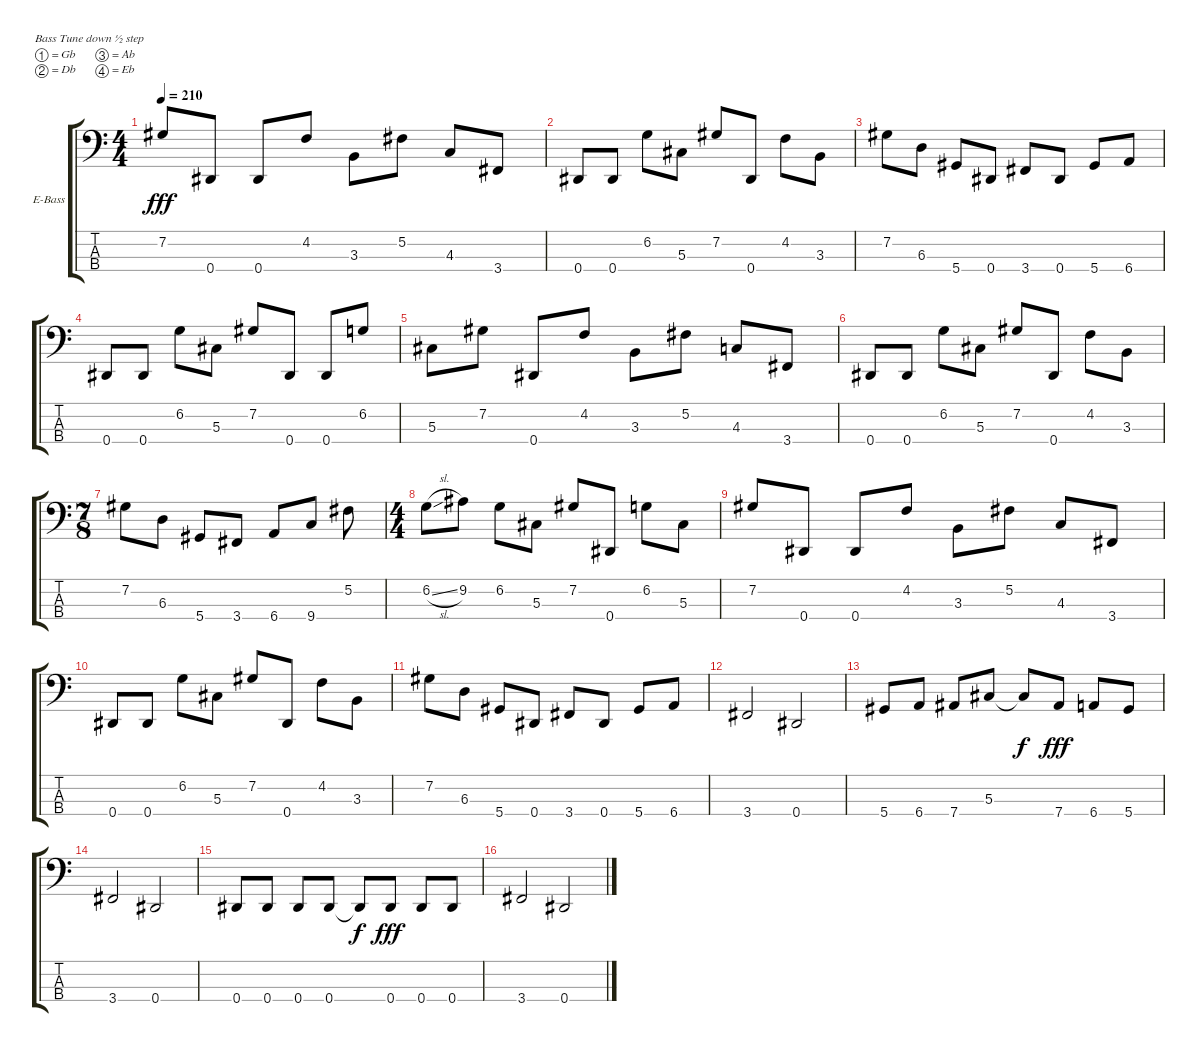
\bracketExtendMode groupsimilarinstruments
\firstSystemTrackNameOrientation horizontal
\otherSystemsTrackNameOrientation horizontal
\track ("Arif Mirabdolbaghi" "E-Bass") {instrument electricbassfinger}
\staff {score tabs}
\tuning (Gb2 Db2 Ab1 Eb1)
\ts (4 4)
\tempo 210
\clef f4
\ks c
7.2.8{dy fff} 0.4.8 0.4.8 4.2.8 3.3.8 5.2.8 4.3.8 3.4.8 |
0.4.8 0.4.8 6.2.8 5.3.8 7.2.8 0.4.8 4.2.8 3.3.8 |
7.2.8 6.3.8 5.4.8 0.4.8 3.4.8 0.4.8 5.4.8 6.4.8 |
0.4.8 0.4.8 6.2.8 5.3.8 7.2.8 0.4.8 0.4.8 6.2.8 |
5.3.8 7.2.8 0.4.8 4.2.8 3.3.8 5.2.8 4.3.8 3.4.8 |
0.4.8 0.4.8 6.2.8 5.3.8 7.2.8 0.4.8 4.2.8 3.3.8 |
\ts (7 8)
\beaming (8 2 2 2 2)
7.2.8 6.3.8 5.4.8 3.4.8 6.4.8 9.4.8 5.2.8 |
\ts (4 4)
\beaming (8 2 2 2 2)
6.2{sl}.8 9.2.8 6.2.8 5.3.8 7.2.8 0.4.8 6.2.8 5.3.8 |
7.2.8 0.4.8 0.4.8 4.2.8 3.3.8 5.2.8 4.3.8 3.4.8 |
0.4.8 0.4.8 6.2.8 5.3.8 7.2.8 0.4.8 4.2.8 3.3.8 |
7.2.8 6.3.8 5.4.8 0.4.8 3.4.8 0.4.8 5.4.8 6.4.8 |
3.4.2 0.4.2 |
5.4.8 6.4.8 7.4.8 5.3.8 5.3{t}.8{dy f} 7.4.8{dy fff} 6.4.8 5.4.8 |
3.4.2 0.4.2 |
0.4.8 0.4.8 0.4.8 0.4.8 0.4{t}.8{dy f} 0.4.8{dy fff} 0.4.8 0.4.8 |
3.4.2 0.4.2
